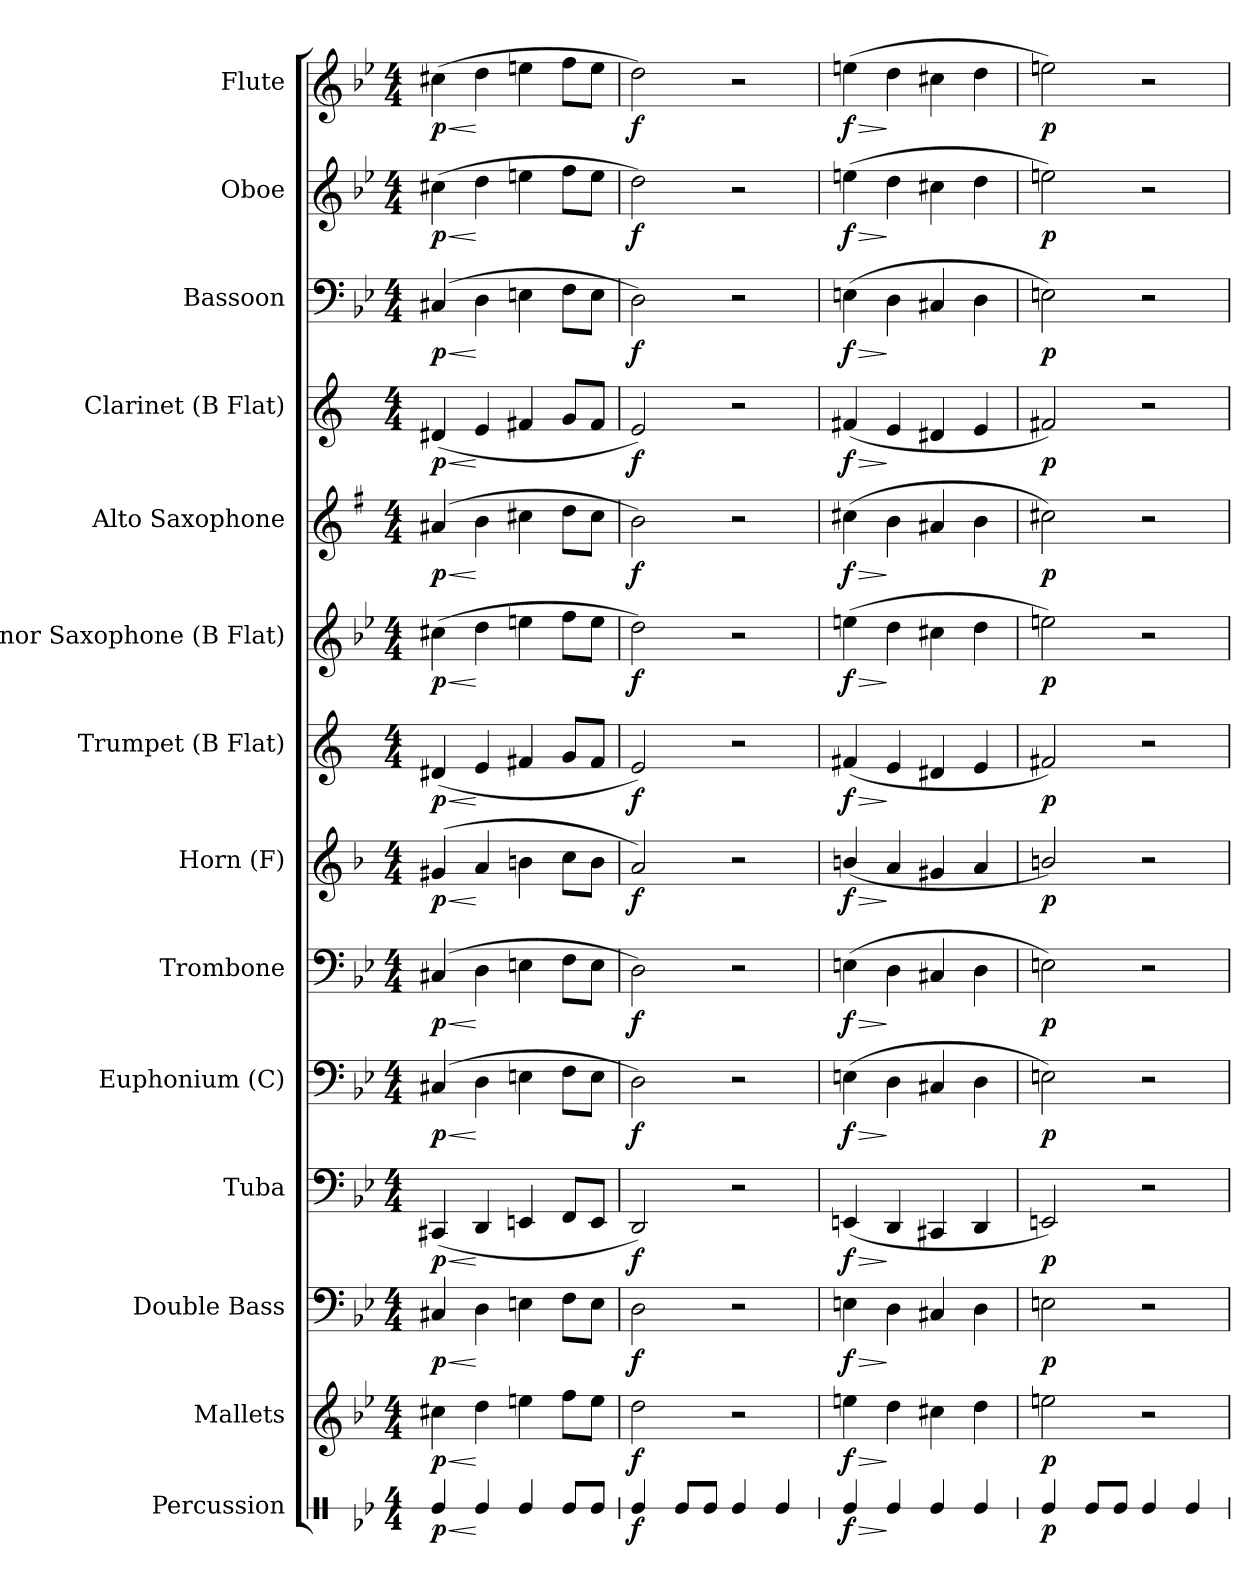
**kern	**dynam	**kern	**dynam	**kern	**dynam	**kern	**dynam	**kern	**dynam	**kern	**dynam	**kern	**dynam	**kern	**dynam	**kern	**dynam	**kern	**dynam	**kern	**dynam	**kern	**dynam	**kern	**dynam	**kern	**dynam
*part14	*part14	*part13	*part13	*part12	*part12	*part11	*part11	*part10	*part10	*part9	*part9	*part8	*part8	*part7	*part7	*part6	*part6	*part5	*part5	*part4	*part4	*part3	*part3	*part2	*part2	*part1	*part1
*staff14	*staff14	*staff13	*staff13	*staff12	*staff12	*staff11	*staff11	*staff10	*staff10	*staff9	*staff9	*staff8	*staff8	*staff7	*staff7	*staff6	*staff6	*staff5	*staff5	*staff4	*staff4	*staff3	*staff3	*staff2	*staff2	*staff1	*staff1
*I"Percussion	*	*I"Mallets	*	*I"Double Bass	*	*I"Tuba	*	*I"Euphonium (C)	*	*I"Trombone	*	*I"Horn (F)	*	*I"Trumpet (B Flat)	*	*I"Tenor Saxophone (B Flat)	*	*I"Alto Saxophone	*	*I"Clarinet (B Flat)	*	*I"Bassoon	*	*I"Oboe	*	*I"Flute	*
*stria1	*	*	*	*	*	*	*	*	*	*	*	*	*	*	*	*	*	*	*	*	*	*	*	*	*	*	*
*clefX	*	*clefG2	*	*clefF4	*	*clefF4	*	*clefF4	*	*clefF4	*	*clefG2	*	*clefG2	*	*clefG2	*	*clefG2	*	*clefG2	*	*clefF4	*	*clefG2	*	*clefG2	*
*	*	*ITrd-14c-24	*	*ITrd7c12	*	*	*	*	*	*	*	*ITrd4c7	*	*ITrd1c2	*	*ITrd8c14	*	*ITrd5c9	*	*ITrd1c2	*	*	*	*	*	*	*
*k[b-e-]	*	*k[b-e-]	*	*k[b-e-]	*	*k[b-e-]	*	*k[b-e-]	*	*k[b-e-]	*	*k[b-e-]	*	*k[b-e-]	*	*k[b-e-]	*	*k[b-e-]	*	*k[b-e-]	*	*k[b-e-]	*	*k[b-e-]	*	*k[b-e-]	*
*B-:	*	*B-:	*	*B-:	*	*B-:	*	*B-:	*	*B-:	*	*B-:	*	*B-:	*	*B-:	*	*B-:	*	*B-:	*	*B-:	*	*B-:	*	*B-:	*
*M4/4	*	*M4/4	*	*M4/4	*	*M4/4	*	*M4/4	*	*M4/4	*	*M4/4	*	*M4/4	*	*M4/4	*	*M4/4	*	*M4/4	*	*M4/4	*	*M4/4	*	*M4/4	*
=1	=1	=1	=1	=1	=1	=1	=1	=1	=1	=1	=1	=1	=1	=1	=1	=1	=1	=1	=1	=1	=1	=1	=1	=1	=1	=1	=1
!	!LO:HP:b	!	!LO:HP:b	!	!LO:HP:b	!	!LO:HP:b	!	!LO:HP:b	!	!LO:HP:b	!	!LO:HP:b	!	!LO:HP:b	!	!LO:HP:b	!	!LO:HP:b	!	!LO:HP:b	!	!LO:HP:b	!	!LO:HP:b	!	!LO:HP:b
!	!LO:DY:n=1:b	!	!LO:DY:n=1:b	!	!LO:DY:n=1:b	!	!LO:DY:n=1:b	!	!LO:DY:n=1:b	!	!LO:DY:n=1:b	!	!LO:DY:n=1:b	!	!LO:DY:n=1:b	!	!LO:DY:n=1:b	!	!LO:DY:n=1:b	!	!LO:DY:n=1:b	!	!LO:DY:n=1:b	!	!LO:DY:n=1:b	!	!LO:DY:n=1:b
4Re/	< p	4cccc#X\	< p	4CC#X/	< p	(4CC#X/	< p	(4C#X/	< p	(4C#X/	< p	(4c#X/	< p	(4c#X/	< p	(4c#X\	< p	(4c#X/	< p	(4c#X/	< p	(4C#X/	< p	(4cc#X\	< p	(4cc#X\	< p
4Re/	[	4dddd\	[	4DD\	[	4DD/	[	4D\	[	4D\	[	4d/	[	4d/	[	4d\	[	4d\	[	4d/	[	4D\	[	4dd\	[	4dd\	[
4Re/	.	4eeeen\	.	4EEn\	.	4EEn/	.	4En\	.	4En\	.	4en\	.	4en/	.	4en\	.	4en\	.	4en/	.	4En\	.	4een\	.	4een\	.
8Re/L	.	8ffff\L	.	8FF\L	.	8FF/L	.	8F\L	.	8F\L	.	8f\L	.	8f/L	.	8f\L	.	8f\L	.	8f/L	.	8F\L	.	8ff\L	.	8ff\L	.
8Re/J	.	8eeee\J	.	8EE\J	.	8EE/J	.	8E\J	.	8E\J	.	8e\J	.	8e/J	.	8e\J	.	8e\J	.	8e/J	.	8E\J	.	8ee\J	.	8ee\J	.
=2	=2	=2	=2	=2	=2	=2	=2	=2	=2	=2	=2	=2	=2	=2	=2	=2	=2	=2	=2	=2	=2	=2	=2	=2	=2	=2	=2
!	!LO:DY:b	!	!LO:DY:b	!	!LO:DY:b	!	!LO:DY:b	!	!LO:DY:b	!	!LO:DY:b	!	!LO:DY:b	!	!LO:DY:b	!	!LO:DY:b	!	!LO:DY:b	!	!LO:DY:b	!	!LO:DY:b	!	!LO:DY:b	!	!LO:DY:b
4Re/	f	2dddd\	f	2DD\	f	2DD/)	f	2D\)	f	2D\)	f	2d/)	f	2d/)	f	2d\)	f	2d\)	f	2d/)	f	2D\)	f	2dd\)	f	2dd\)	f
8Re/L	.	.	.	.	.	.	.	.	.	.	.	.	.	.	.	.	.	.	.	.	.	.	.	.	.	.	.
8Re/J	.	.	.	.	.	.	.	.	.	.	.	.	.	.	.	.	.	.	.	.	.	.	.	.	.	.	.
4Re/	.	2r	.	2r	.	2r	.	2r	.	2r	.	2r	.	2r	.	2r	.	2r	.	2r	.	2r	.	2r	.	2r	.
4Re/	.	.	.	.	.	.	.	.	.	.	.	.	.	.	.	.	.	.	.	.	.	.	.	.	.	.	.
=3	=3	=3	=3	=3	=3	=3	=3	=3	=3	=3	=3	=3	=3	=3	=3	=3	=3	=3	=3	=3	=3	=3	=3	=3	=3	=3	=3
!	!LO:HP:b	!	!LO:HP:b	!	!LO:HP:b	!	!LO:HP:b	!	!LO:HP:b	!	!LO:HP:b	!	!LO:HP:b	!	!LO:HP:b	!	!LO:HP:b	!	!LO:HP:b	!	!LO:HP:b	!	!LO:HP:b	!	!LO:HP:b	!	!LO:HP:b
!	!LO:DY:n=1:b	!	!LO:DY:n=1:b	!	!LO:DY:n=1:b	!	!LO:DY:n=1:b	!	!LO:DY:n=1:b	!	!LO:DY:n=1:b	!	!LO:DY:n=1:b	!	!LO:DY:n=1:b	!	!LO:DY:n=1:b	!	!LO:DY:n=1:b	!	!LO:DY:n=1:b	!	!LO:DY:n=1:b	!	!LO:DY:n=1:b	!	!LO:DY:n=1:b
4Re/	> f	4eeeen\	> f	4EEn\	> f	(4EEn/	> f	(4En\	> f	(4En\	> f	(4en/	> f	(4en/	> f	(4en\	> f	(4en\	> f	(4en/	> f	(4En\	> f	(4een\	> f	(4een\	> f
4Re/	]	4dddd\	]	4DD\	]	4DD/	]	4D\	]	4D\	]	4d/	]	4d/	]	4d\	]	4d\	]	4d/	]	4D\	]	4dd\	]	4dd\	]
4Re/	.	4cccc#X\	.	4CC#X/	.	4CC#X/	.	4C#X/	.	4C#X/	.	4c#X/	.	4c#X/	.	4c#X\	.	4c#X/	.	4c#X/	.	4C#X/	.	4cc#X\	.	4cc#X\	.
4Re/	.	4dddd\	.	4DD\	.	4DD/	.	4D\	.	4D\	.	4d/	.	4d/	.	4d\	.	4d\	.	4d/	.	4D\	.	4dd\	.	4dd\	.
=4	=4	=4	=4	=4	=4	=4	=4	=4	=4	=4	=4	=4	=4	=4	=4	=4	=4	=4	=4	=4	=4	=4	=4	=4	=4	=4	=4
!	!LO:DY:b	!	!LO:DY:b	!	!LO:DY:b	!	!LO:DY:b	!	!LO:DY:b	!	!LO:DY:b	!	!LO:DY:b	!	!LO:DY:b	!	!LO:DY:b	!	!LO:DY:b	!	!LO:DY:b	!	!LO:DY:b	!	!LO:DY:b	!	!LO:DY:b
4Re/	p	2eeeen\	p	2EEn\	p	2EEn/)	p	2En\)	p	2En\)	p	2en/)	p	2en/)	p	2en\)	p	2en\)	p	2en/)	p	2En\)	p	2een\)	p	2een\)	p
8Re/L	.	.	.	.	.	.	.	.	.	.	.	.	.	.	.	.	.	.	.	.	.	.	.	.	.	.	.
8Re/J	.	.	.	.	.	.	.	.	.	.	.	.	.	.	.	.	.	.	.	.	.	.	.	.	.	.	.
4Re/	.	2r	.	2r	.	2r	.	2r	.	2r	.	2r	.	2r	.	2r	.	2r	.	2r	.	2r	.	2r	.	2r	.
4Re/	.	.	.	.	.	.	.	.	.	.	.	.	.	.	.	.	.	.	.	.	.	.	.	.	.	.	.
=	=	=	=	=	=	=	=	=	=	=	=	=	=	=	=	=	=	=	=	=	=	=	=	=	=	=	=
*-	*-	*-	*-	*-	*-	*-	*-	*-	*-	*-	*-	*-	*-	*-	*-	*-	*-	*-	*-	*-	*-	*-	*-	*-	*-	*-	*-
